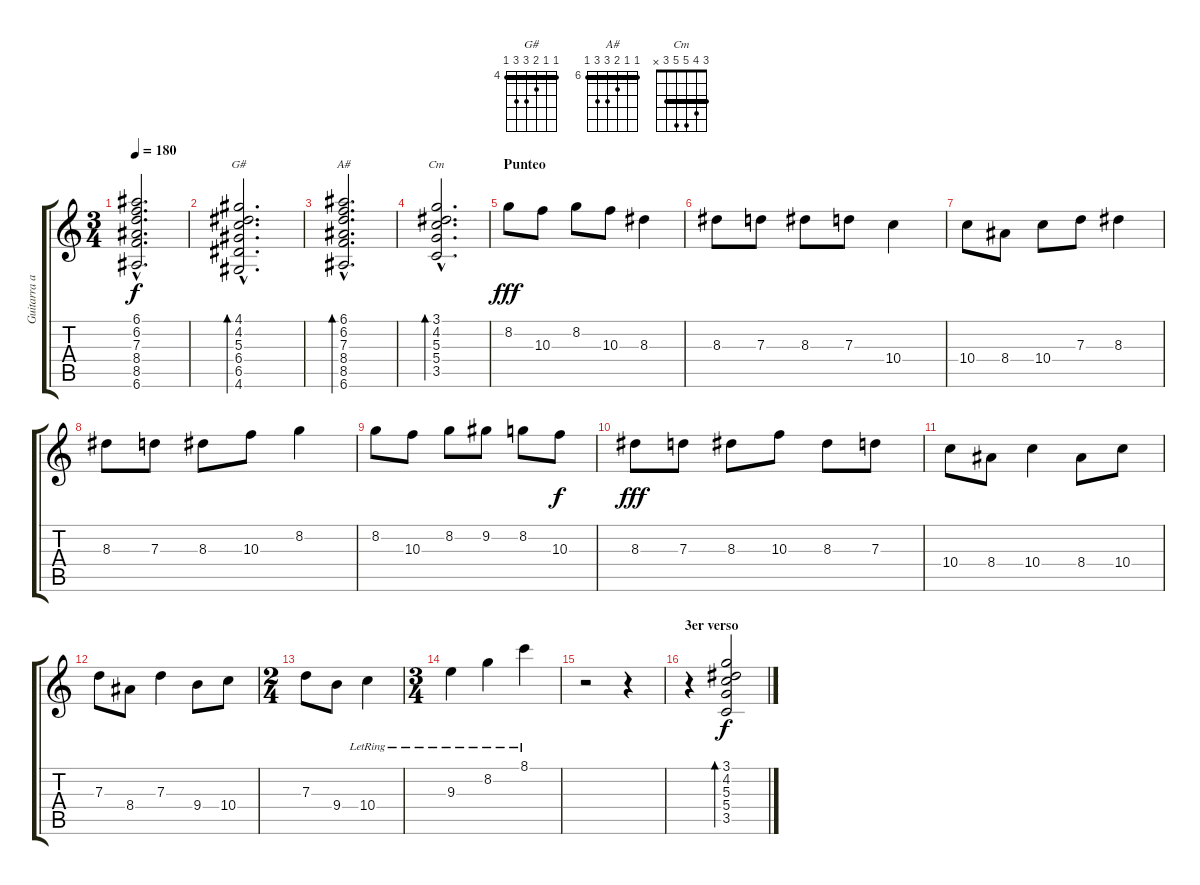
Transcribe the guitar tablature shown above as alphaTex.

\track ("Guitarra acústica" "Guitarra a") {instrument acousticguitarsteel}
\staff {score tabs}
\tuning (E4 B3 G3 D3 A2 E2) {hide}
\chord ("G#" 4 4 5 6 6 4) {firstfret 4 barre 4}
\chord ("A#" 6 6 7 8 8 6) {firstfret 6 barre 6}
\chord ("Cm" 3 4 5 5 3 x) {barre 3}
\ts (3 4)
\tempo 180
\clef g2
\ks c
(6.1{hac t} 6.2{hac t} 7.3{hac t} 8.4{hac t} 8.5{hac t} 6.6{hac t}).2{d dy f} |
(4.1{hac} 4.2{hac} 5.3{hac} 6.4{hac} 6.5{hac} 4.6{hac}).2{d bd 240 ch "G#"} |
(6.1{hac} 6.2{hac} 7.3{hac} 8.4{hac} 8.5{hac} 6.6{hac}).2{d bd 240 ch "A#"} |
(3.1{hac} 4.2{hac} 5.3{hac} 5.4{hac} 3.5{hac}).2{d bd 240 ch "Cm"} |
\section ("" "Punteo")
8.2.8{dy fff} 10.3.8 8.2.8 10.3.8 8.3.4 |
8.3.8 7.3.8 8.3.8 7.3.8 10.4.4 |
10.4.8 8.4.8 10.4.8 7.3.8 8.3.4 |
8.3.8 7.3.8 8.3.8 10.3.8 8.2.4 |
8.2.8 10.3.8 8.2.8 9.2.8 8.2.8 10.3.8{dy f} |
8.3.8{dy fff} 7.3.8 8.3.8 10.3.8 8.3.8 7.3.8 |
10.4.8 8.4.8 10.4.4 8.4.8 10.4.8 |
7.3.8 8.4.8 7.3.4 9.4.8 10.4.8 |
\ts (2 4)
7.3.8 9.4.8 10.4{lr}.4 |
\ts (3 4)
9.3{lr}.4 8.2{lr}.4 8.1{lr}.4 |
r.2 r.4 |
\section ("" "3er verso")
r.4 (3.1 4.2 5.3 5.4 3.5).2{bd 240 dy f}
